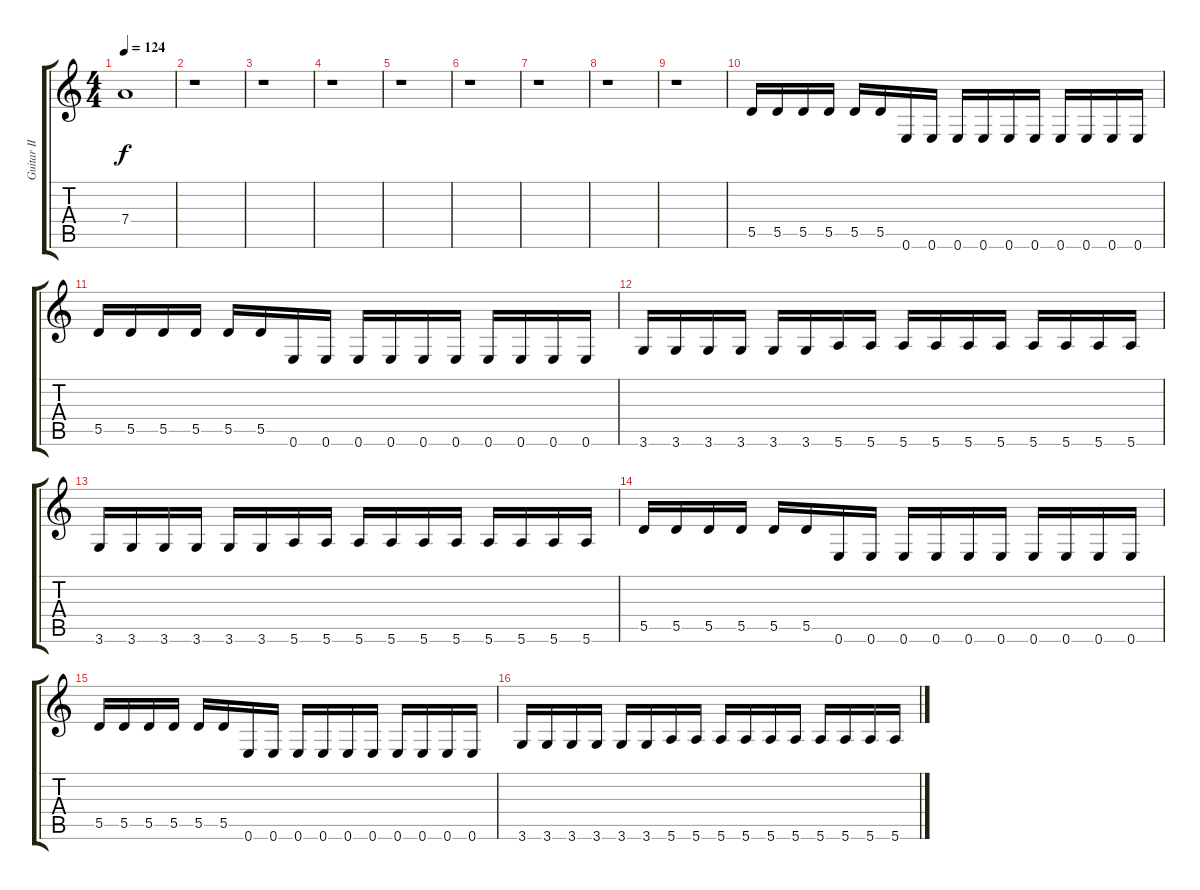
\track ("Guitar II" "Guitar II") {instrument overdrivenguitar}
\staff {score tabs}
\tuning (E4 B3 G3 D3 A2 E2) {hide}
\ts (4 4)
\tempo 124
\clef g2
\ks c
7.4{t}.1{dy f} |
r.1{instrument overdrivenguitar} |
r.1 |
r.1 |
r.1 |
r.1 |
r.1 |
r.1 |
r.1 |
5.5.16{instrument electricguitarmuted} 5.5.16 5.5.16 5.5.16 5.5.16 5.5.16 0.6.16 0.6.16 0.6.16 0.6.16 0.6.16 0.6.16 0.6.16 0.6.16 0.6.16 0.6.16 |
5.5.16{instrument electricguitarmuted} 5.5.16 5.5.16 5.5.16 5.5.16 5.5.16 0.6.16 0.6.16 0.6.16 0.6.16 0.6.16 0.6.16 0.6.16 0.6.16 0.6.16 0.6.16 |
3.6.16{instrument electricguitarmuted} 3.6.16 3.6.16 3.6.16 3.6.16 3.6.16 5.6.16 5.6.16 5.6.16 5.6.16 5.6.16 5.6.16 5.6.16 5.6.16 5.6.16 5.6.16 |
3.6.16{instrument electricguitarmuted} 3.6.16 3.6.16 3.6.16 3.6.16 3.6.16 5.6.16 5.6.16 5.6.16 5.6.16 5.6.16 5.6.16 5.6.16 5.6.16 5.6.16 5.6.16 |
5.5.16{instrument electricguitarmuted} 5.5.16 5.5.16 5.5.16 5.5.16 5.5.16 0.6.16 0.6.16 0.6.16 0.6.16 0.6.16 0.6.16 0.6.16 0.6.16 0.6.16 0.6.16 |
5.5.16{instrument electricguitarmuted} 5.5.16 5.5.16 5.5.16 5.5.16 5.5.16 0.6.16 0.6.16 0.6.16 0.6.16 0.6.16 0.6.16 0.6.16 0.6.16 0.6.16 0.6.16 |
3.6.16{instrument electricguitarmuted} 3.6.16 3.6.16 3.6.16 3.6.16 3.6.16 5.6.16 5.6.16 5.6.16 5.6.16 5.6.16 5.6.16 5.6.16 5.6.16 5.6.16 5.6.16
